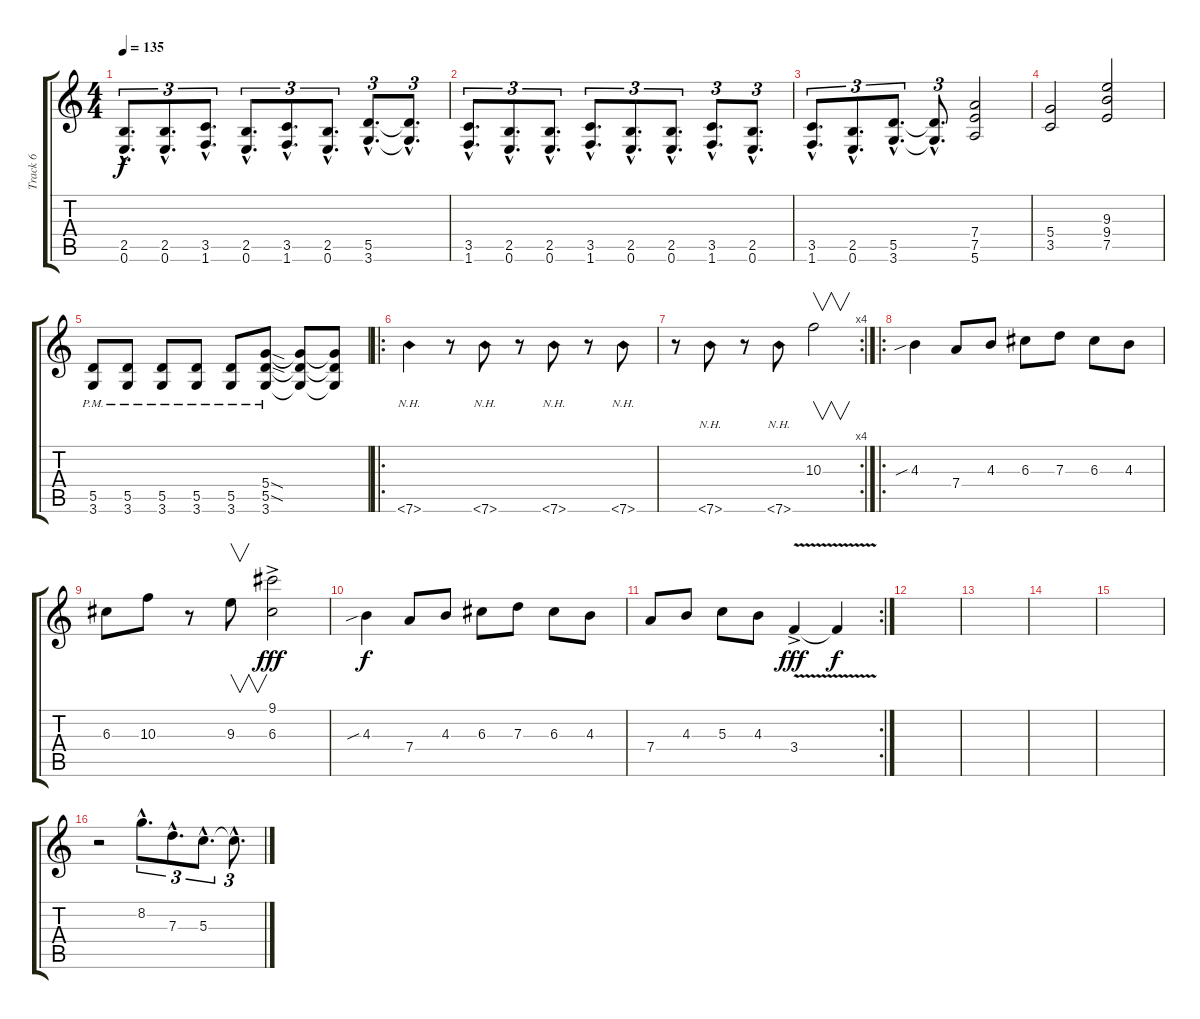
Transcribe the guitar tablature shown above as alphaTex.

\track ("Track 6" "Track 6") {instrument distortionguitar}
\staff {score tabs}
\tuning (E4 B3 G3 D3 A2 E2) {hide}
\ts (4 4)
\tempo 135
\clef g2
\ks c
(2.5{hac} 0.6{hac}).8{d tu (3 2) dy f} (2.5{hac} 0.6{hac}).8{d tu (3 2)} (3.5{hac} 1.6{hac}).8{d tu (3 2)} (2.5{hac} 0.6{hac}).8{d tu (3 2)} (3.5{hac} 1.6{hac}).8{d tu (3 2)} (2.5{hac} 0.6{hac}).8{d tu (3 2)} (5.5{hac} 3.6{hac}).8{d tu (3 2)} (5.5{hac t} 3.6{hac t}).8{d tu (3 2)} |
(3.5{hac} 1.6{hac}).8{d tu (3 2)} (2.5{hac} 0.6{hac}).8{d tu (3 2)} (2.5{hac} 0.6{hac}).8{d tu (3 2)} (3.5{hac} 1.6{hac}).8{d tu (3 2)} (2.5{hac} 0.6{hac}).8{d tu (3 2)} (2.5{hac} 0.6{hac}).8{d tu (3 2)} (3.5{hac} 1.6{hac}).8{d tu (3 2)} (2.5{hac} 0.6{hac}).8{d tu (3 2)} |
(3.5{hac} 1.6{hac}).8{d tu (3 2)} (2.5{hac} 0.6{hac}).8{d tu (3 2)} (5.5{hac} 3.6{hac}).8{d tu (3 2)} (5.5{hac t} 3.6{hac t}).8{d tu (3 2)} (7.4 7.5 5.6).2 |
(5.4 3.5).2 (9.3 9.4 7.5).2 |
(5.5{pm} 3.6{pm}).8 (5.5{pm} 3.6{pm}).8 (5.5{pm} 3.6{pm}).8 (5.5{pm} 3.6{pm}).8 (5.5{pm} 3.6{pm}).8 (5.4{sod} 5.5{sod} 3.6{pm}).8 (5.4{t} 5.5{t} 3.6{t}).8 (5.4{t} 5.5{t} 3.6{t}).8 |
\ro
7.6{nh}.4 r.8 7.6{nh}.8 r.8 7.6{nh}.8 r.8 7.6{nh}.8 |
\rc 4
r.8 7.6{nh}.8 r.8 7.6{nh}.8 10.3.2{v} |
\ro
4.3{sib}.4 7.4.8 4.3.8 6.3.8 7.3.8 6.3.8 4.3.8 |
6.3.8 10.3.8 r.8 9.3.8{v} (9.1 6.3{ac}).2{dy fff} |
4.3{sib}.4{dy f} 7.4.8 4.3.8 6.3.8 7.3.8 6.3.8 4.3.8 |
\rc 2
7.4.8 4.3.8 5.3.8 4.3.8 3.4{v ac}.4{dy fff} 3.4{t}.4{dy f} |
|
|
|
|
r.2 8.2{hac}.8{d tu (3 2)} 7.3{hac}.8{d tu (3 2)} 5.3{hac}.8{d tu (3 2)} 5.3{hac t}.8{d tu (3 2)}
